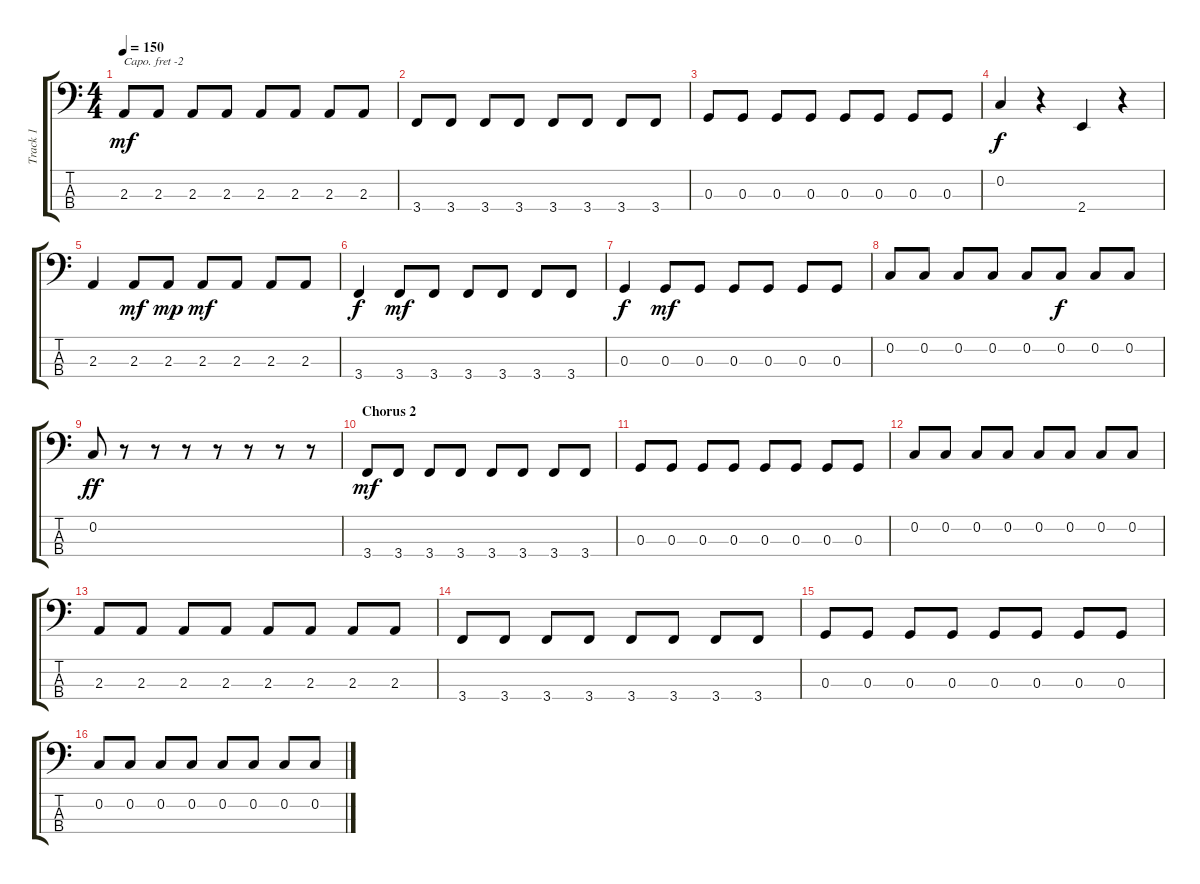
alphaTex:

\track ("Track 1" "Track 1") {instrument electricbasspick}
\staff {score tabs}
\capo -2
\tuning (G2 D2 A1 E1) {hide}
\ts (4 4)
\tempo 150
\clef f4
\ks c
2.3.8{dy mf} 2.3.8 2.3.8 2.3.8 2.3.8 2.3.8 2.3.8 2.3.8 |
3.4.8 3.4.8 3.4.8 3.4.8 3.4.8 3.4.8 3.4.8 3.4.8 |
0.3.8 0.3.8 0.3.8 0.3.8 0.3.8 0.3.8 0.3.8 0.3.8 |
0.2.4{dy f} r.4 2.4.4 r.4 |
2.3.4 2.3.8{dy mf} 2.3.8{dy mp} 2.3.8{dy mf} 2.3.8 2.3.8 2.3.8 |
3.4.4{dy f} 3.4.8{dy mf} 3.4.8 3.4.8 3.4.8 3.4.8 3.4.8 |
0.3.4{dy f} 0.3.8{dy mf} 0.3.8 0.3.8 0.3.8 0.3.8 0.3.8 |
0.2.8 0.2.8 0.2.8 0.2.8 0.2.8 0.2.8{dy f} 0.2.8 0.2.8 |
0.2.8{dy ff} r.8 r.8 r.8 r.8 r.8 r.8 r.8 |
\section ("" "Chorus 2")
3.4.8{dy mf} 3.4.8 3.4.8 3.4.8 3.4.8 3.4.8 3.4.8 3.4.8 |
0.3.8 0.3.8 0.3.8 0.3.8 0.3.8 0.3.8 0.3.8 0.3.8 |
0.2.8 0.2.8 0.2.8 0.2.8 0.2.8 0.2.8 0.2.8 0.2.8 |
2.3.8 2.3.8 2.3.8 2.3.8 2.3.8 2.3.8 2.3.8 2.3.8 |
3.4.8 3.4.8 3.4.8 3.4.8 3.4.8 3.4.8 3.4.8 3.4.8 |
0.3.8 0.3.8 0.3.8 0.3.8 0.3.8 0.3.8 0.3.8 0.3.8 |
0.2.8 0.2.8 0.2.8 0.2.8 0.2.8 0.2.8 0.2.8 0.2.8
